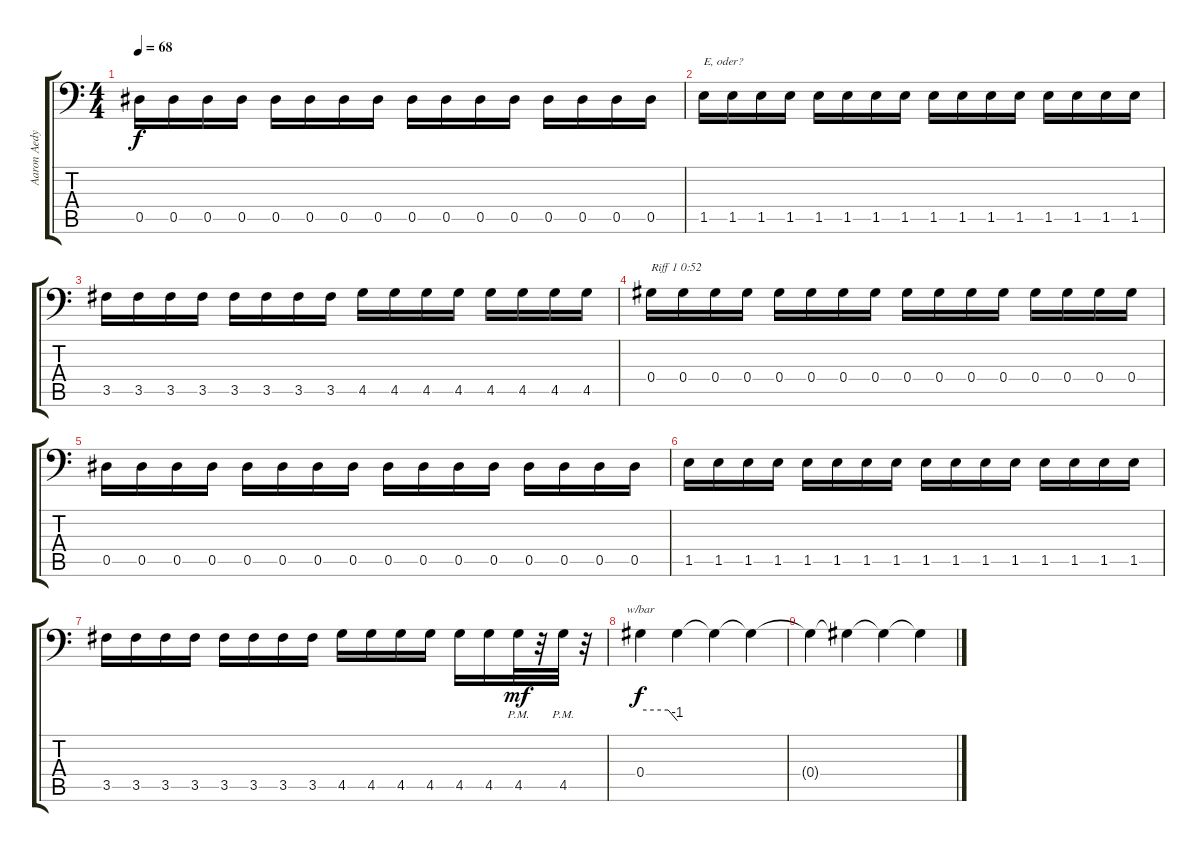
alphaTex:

\track ("Aaron Aedy (A#-Tuning)" "Aaron Aedy") {instrument overdrivenguitar}
\staff {score tabs}
\tuning (Bb3 F3 Db3 Ab2 Eb2 Bb1) {hide}
\ts (4 4)
\tempo 68
\clef f4
\ks c
0.5.16{dy f} 0.5.16 0.5.16 0.5.16 0.5.16 0.5.16 0.5.16 0.5.16 0.5.16 0.5.16 0.5.16 0.5.16 0.5.16 0.5.16 0.5.16 0.5.16 |
1.5.16{txt "E, oder?"} 1.5.16 1.5.16 1.5.16 1.5.16 1.5.16 1.5.16 1.5.16 1.5.16 1.5.16 1.5.16 1.5.16 1.5.16 1.5.16 1.5.16 1.5.16 |
3.5.16 3.5.16 3.5.16 3.5.16 3.5.16 3.5.16 3.5.16 3.5.16 4.5.16 4.5.16 4.5.16 4.5.16 4.5.16 4.5.16 4.5.16 4.5.16 |
0.4.16{txt "Riff 1 0:52"} 0.4.16 0.4.16 0.4.16 0.4.16 0.4.16 0.4.16 0.4.16 0.4.16 0.4.16 0.4.16 0.4.16 0.4.16 0.4.16 0.4.16 0.4.16 |
0.5.16 0.5.16 0.5.16 0.5.16 0.5.16 0.5.16 0.5.16 0.5.16 0.5.16 0.5.16 0.5.16 0.5.16 0.5.16 0.5.16 0.5.16 0.5.16 |
1.5.16 1.5.16 1.5.16 1.5.16 1.5.16 1.5.16 1.5.16 1.5.16 1.5.16 1.5.16 1.5.16 1.5.16 1.5.16 1.5.16 1.5.16 1.5.16 |
3.5.16 3.5.16 3.5.16 3.5.16 3.5.16 3.5.16 3.5.16 3.5.16 4.5.16 4.5.16 4.5.16 4.5.16 4.5.16 4.5.16 4.5{pm}.32{dy mf} r.32 4.5{pm}.32 r.32 |
0.4.4{tbe (custom default 0 0 45 0 60 -4) dy f} 0.4{t}.4 0.4{t}.4 0.4{t}.4 |
0.4{t}.4 0.4{t}.4 0.4{t}.4 0.4{t}.4
